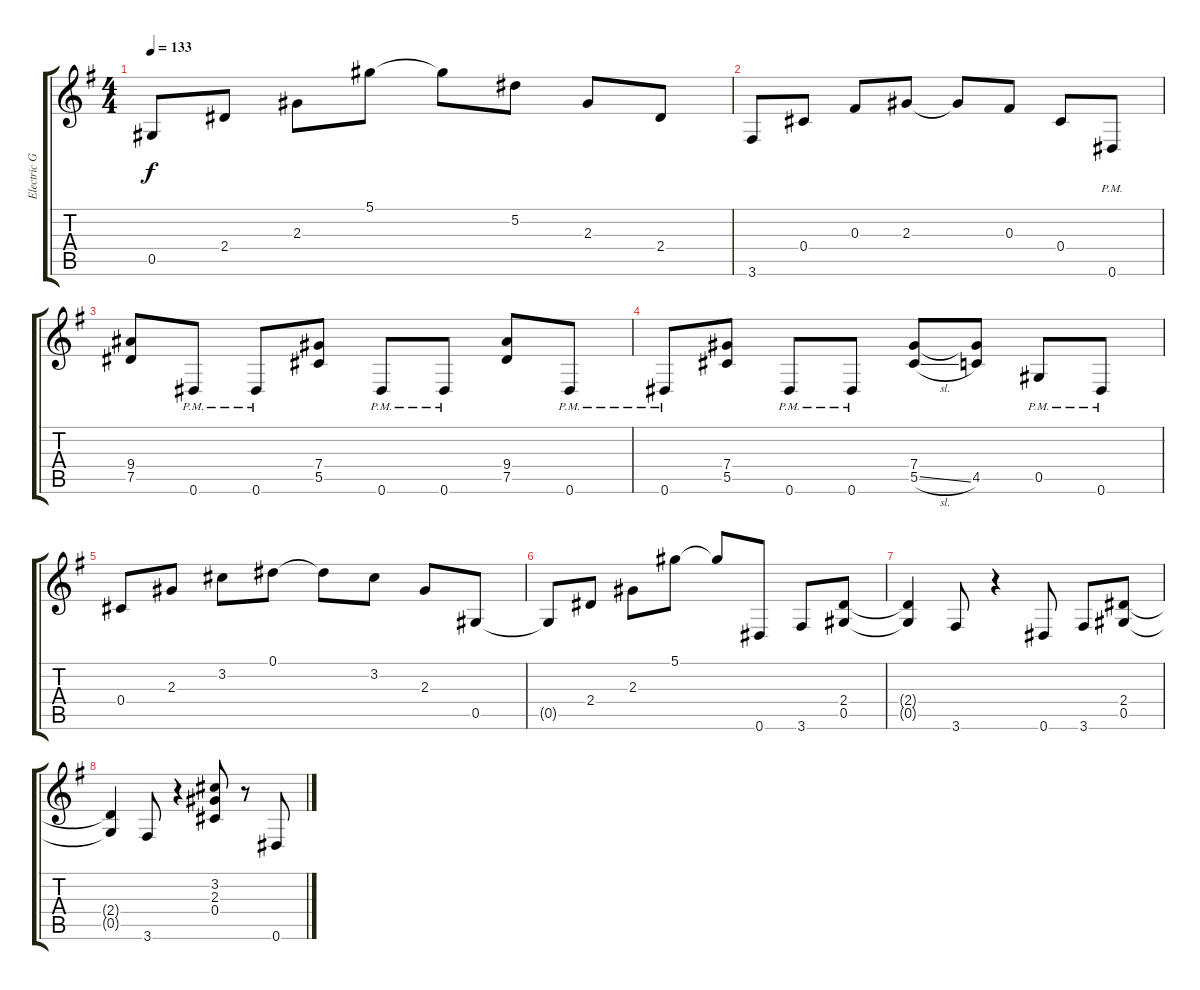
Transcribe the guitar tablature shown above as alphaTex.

\track ("Electric Guitar 1" "Electric G") {instrument distortionguitar}
\staff {score tabs}
\tuning (Eb4 Bb3 Gb3 Db3 Ab2 Eb2) {hide}
\ts (4 4)
\tempo 133
\clef g2
\ks g
0.5.8{dy f} 2.4.8 2.3.8 5.1.8 5.1{t}.8 5.2.8 2.3.8 2.4.8 |
3.6.8 0.4.8 0.3.8 2.3.8 2.3{t}.8 0.3.8 0.4.8 0.6{pm}.8 |
(9.4 7.5).8 0.6{pm}.8 0.6{pm}.8 (7.4 5.5).8 0.6{pm}.8 0.6{pm}.8 (9.4 7.5).8 0.6{pm}.8 |
0.6{pm}.8 (7.4 5.5).8 0.6{pm}.8 0.6{pm}.8 (7.4 5.5{sl}).8 (7.4{t} 4.5).8 0.5{pm}.8 0.6{pm}.8 |
0.4.8 2.3.8 3.2.8 0.1.8 0.1{t}.8 3.2.8 2.3.8 0.5.8 |
0.5{t}.8 2.4.8 2.3.8 5.1.8 5.1{t}.8 0.6.8 3.6.8 (2.4 0.5).8 |
(2.4{t} 0.5{t}).4 3.6.8 r.4 0.6.8 3.6.8 (2.4 0.5).8 |
(2.4{t} 0.5{t}).4 3.6.8 r.4 (3.2 2.3 0.4).8 r.8 0.6.8
